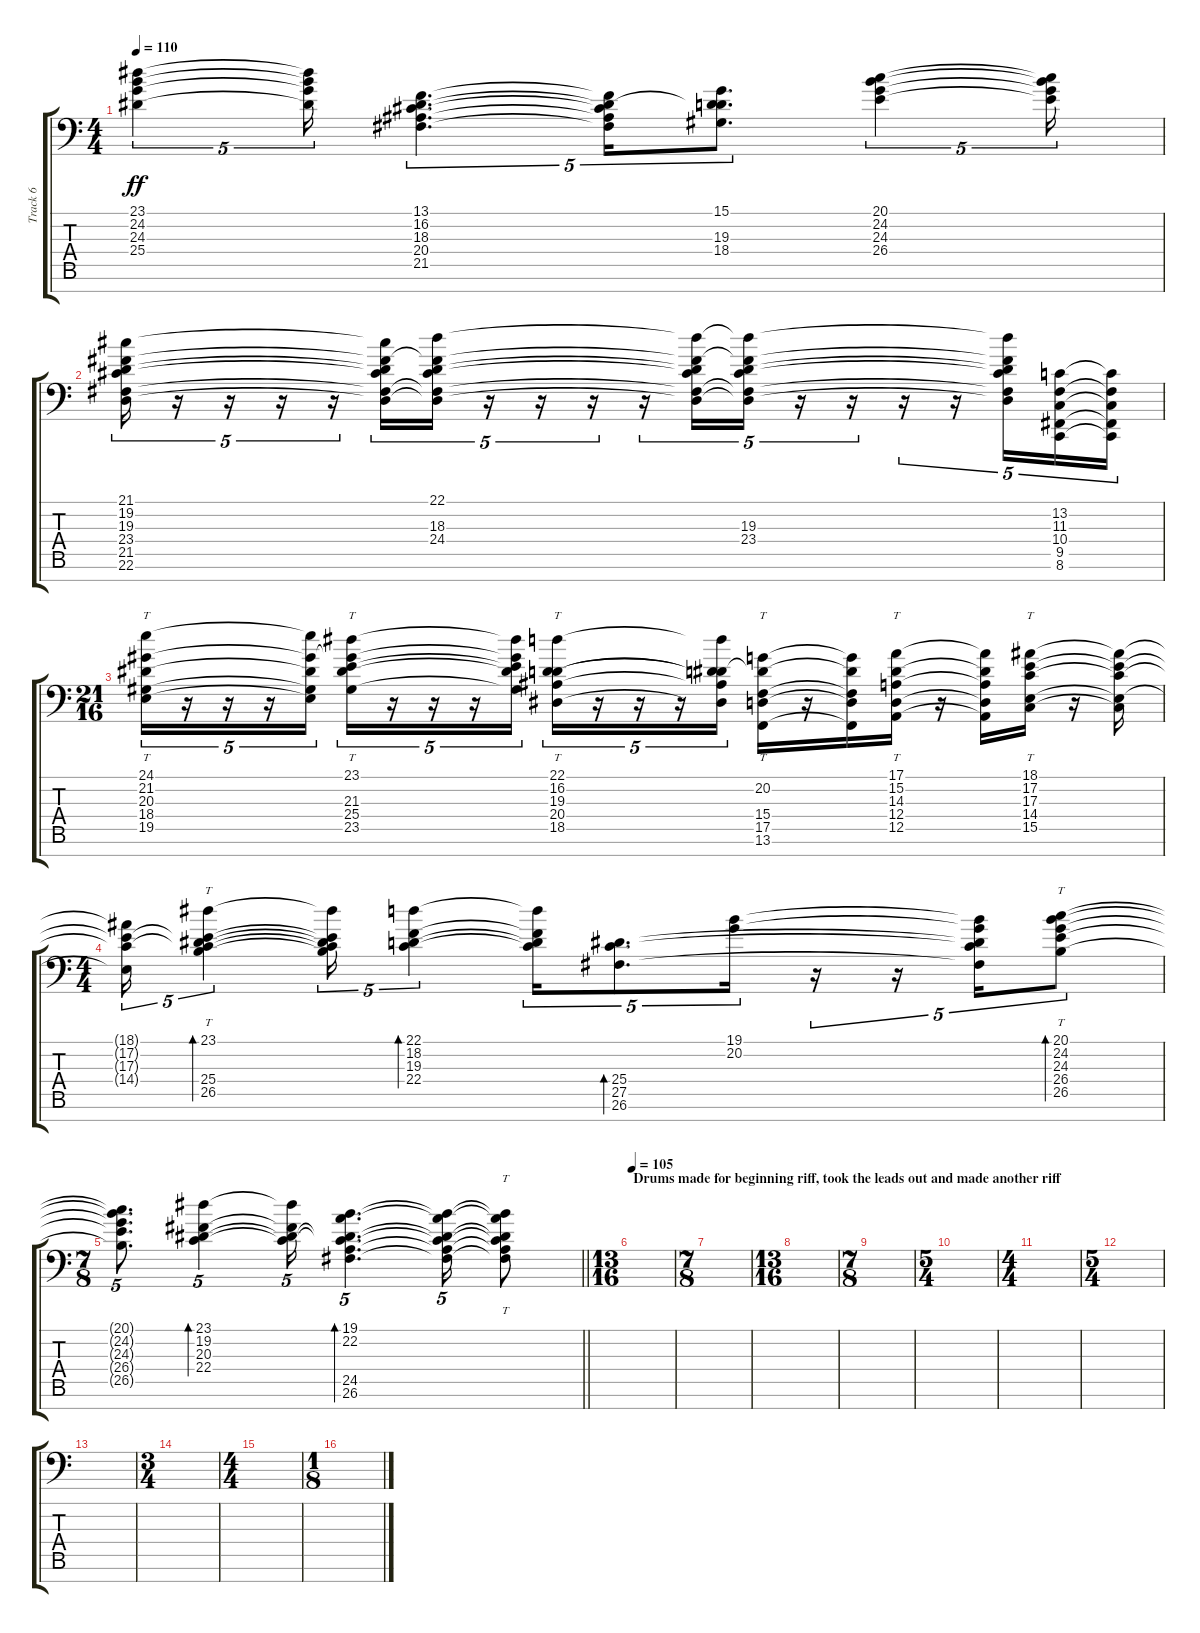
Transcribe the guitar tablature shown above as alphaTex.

\track ("Track 6" "Track 6") {instrument acousticgrandpiano}
\staff {score tabs}
\tuning (E3 B2 G2 D2 A1 E1 A0) {hide}
\ts (4 4)
\tempo 110
\clef f4
\ks c
(23.1 24.2 24.3 25.4).4{tu (5 4) dy ff} (23.1{t} 24.2{t} 24.3{t} 25.4{t}).16{tu (5 4)} (13.1 16.2 18.3 20.4 21.5).4{d tu (5 4)} (13.1{t} 16.2{t} 18.3{t} 20.4{t} 21.5{t}).16{tu (5 4)} (15.1 16.2{t} 19.3 18.4).8{d tu (5 4)} (20.1 24.2 24.3 26.4).4{tu (5 4)} (20.1{t} 24.2{t} 24.3{t} 26.4{t}).16{tu (5 4)} |
(21.1 19.2 19.3 23.4 21.5 22.6).16{tu (5 4)} r.16{tu (5 4)} r.16{tu (5 4)} r.16{tu (5 4)} r.16{tu (5 4)} (21.1{t} 19.2{t} 19.3{t} 23.4{t} 21.5{t} 22.6{t}).16{tu (5 4)} (22.1 19.2{t} 18.3 24.4 21.5{t} 22.6{t}).16{tu (5 4)} r.16{tu (5 4)} r.16{tu (5 4)} r.16{tu (5 4)} r.16{tu (5 4)} (22.1{t} 19.2{t} 18.3{t} 24.4{t} 21.5{t} 22.6{t}).16{tu (5 4)} (22.1{t} 19.2{t} 19.3 23.4 21.5{t} 22.6{t}).16{tu (5 4)} r.16{tu (5 4)} r.16{tu (5 4)} r.16{tu (5 4)} r.16{tu (5 4)} (22.1{t} 19.2{t} 19.3{t} 23.4{t} 21.5{t} 22.6{t}).16{tu (5 4)} (13.2 11.3 10.4 9.5 8.6).16{tu (5 4)} (13.2{t} 11.3{t} 10.4{t} 9.5{t} 8.6{t}).16{tu (5 4)} |
\ts (21 16)
(24.1 21.2 20.3 18.4 19.5).16{tt tu (5 4)} r.16{tu (5 4)} r.16{tu (5 4)} r.16{tu (5 4)} (24.1{t} 21.2{t} 20.3{t} 18.4{t} 19.5{t}).16{tu (5 4)} (23.1 21.2{t} 21.3 25.4 23.5).16{tt tu (5 4)} r.16{tu (5 4)} r.16{tu (5 4)} r.16{tu (5 4)} (23.1{t} 21.2{t} 21.3{t} 25.4{t} 23.5{t}).16{tu (5 4)} (22.1 16.2 19.3 20.4 18.5).16{tt tu (5 4)} r.16{tu (5 4)} r.16{tu (5 4)} r.16{tu (5 4)} (22.1{t} 16.2{t} 19.3{t} 20.4{t} 18.5{t}).16{tu (5 4)} (20.2 19.3{t} 15.4 17.5 13.6).16{tt} r.16 (20.2{t} 19.3{t} 15.4{t} 17.5{t} 13.6{t}).16 (17.1 15.2 14.3 12.4 12.5).16{tt} r.16 (17.1{t} 15.2{t} 14.3{t} 12.4{t} 12.5{t}).16 (18.1 17.2 17.3 14.4 15.5).16{tt} r.16 (18.1{t} 17.2{t} 17.3{t} 14.4{t} 15.5{t}).16 |
\ts (4 4)
(18.1{t} 17.2{t} 17.3{t} 14.4{t}).16{tu (5 4)} (23.1 17.2{t} 17.3{t} 25.4 26.5).4{tt tu (5 4) bd 60} (23.1{t} 17.2{t} 17.3{t} 25.4{t} 26.5{t}).16{tu (5 4)} (22.1 18.2 19.3 22.4).4{tu (5 4) bd 60} (22.1{t} 18.2{t} 19.3{t} 22.4{t}).16{tu (5 4)} (25.4 27.5 26.6).8{d tu (5 4) bd 60} (19.1 20.2).16{tu (5 4)} r.16{tu (5 4)} r.16{tu (5 4)} (19.1{t} 20.2{t} 25.4{t} 27.5{t} 26.6{t}).16{tu (5 4)} (20.1 24.2 24.3 26.4 26.5).8{tt tu (5 4) bd 60} |
\ts (7 8)
\barLineRight lightlight
(20.1{t} 24.2{t} 24.3{t} 26.4{t} 26.5{t}).8{d tu (5 4)} (23.1 19.2 20.3 22.4).4{tu (5 4) bd 60} (23.1{t} 19.2{t} 20.3{t} 22.4{t}).16{tu (5 4)} (19.1 22.2 20.3{t} 22.4{t} 24.5 26.6).4{d tu (5 4) bd 60} (19.1{t} 22.2{t} 20.3{t} 22.4{t} 24.5{t} 26.6{t}).16{tu (5 4)} (19.1{t} 22.2{t} 20.3{t} 22.4{t} 24.5{t} 26.6{t}).8{tt} |
\ts (13 16)
\section ("" "Drums made for beginning riff, took the leads out and made another riff")
\tempo 105
|
\ts (7 8)
|
\ts (13 16)
|
\ts (7 8)
|
\ts (5 4)
|
\ts (4 4)
|
\ts (5 4)
|
|
\ts (3 4)
|
\ts (4 4)
|
\ts (1 8)
